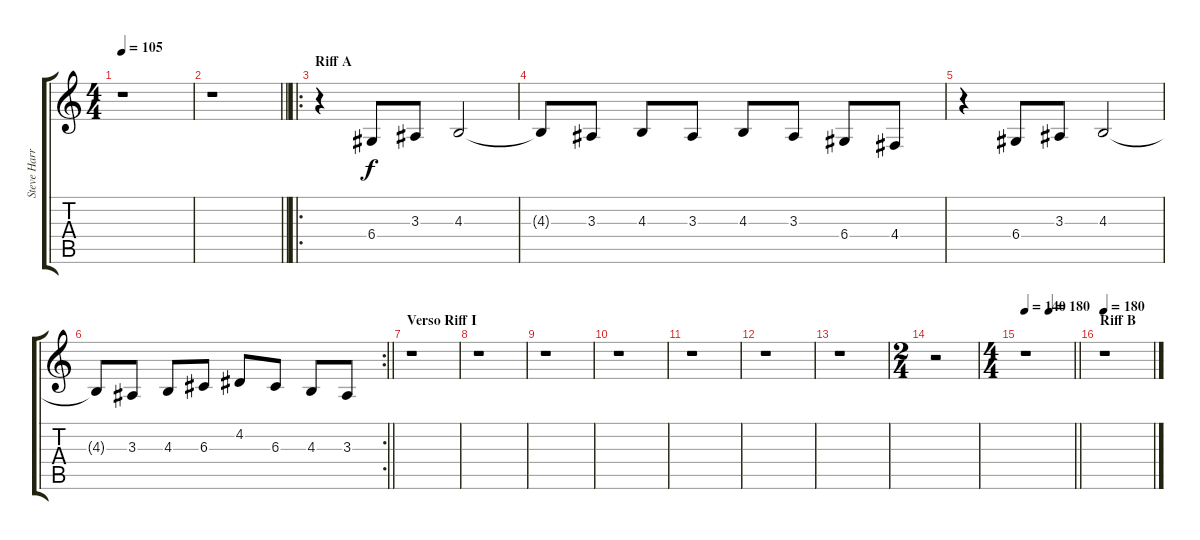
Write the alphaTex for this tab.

\track ("Steve Harris (Teclado)" "Steve Harr") {instrument cello}
\staff {score tabs}
\tuning (E4 B3 G3 D3 A2 E2) {hide}
\ts (4 4)
\tempo 105
\clef g2
\ks c
r.1{dy f} |
\barLineRight lightlight
r.1 |
\ro
\section ("" "Riff A")
r.4{volume 14 instrument violin} 6.4.8 3.3.8 4.3.2 |
4.3{t}.8 3.3.8 4.3.8 3.3.8 4.3.8 3.3.8 6.4.8 4.4.8 |
r.4 6.4.8 3.3.8 4.3.2 |
\rc 2
\barLineRight lightlight
4.3{t}.8 3.3.8 4.3.8 6.3.8 4.2.8 6.3.8 4.3.8 3.3.8 |
\section ("" "Verso Riff I")
r.1 |
r.1 |
r.1 |
r.1 |
r.1 |
r.1 |
r.1 |
\ts (2 4)
r.2 |
\ts (4 4)
\tempo 140
\tempo (180 0.5)
\barLineRight lightlight
r.1 |
\section ("" "Riff B")
\tempo 180
r.1
